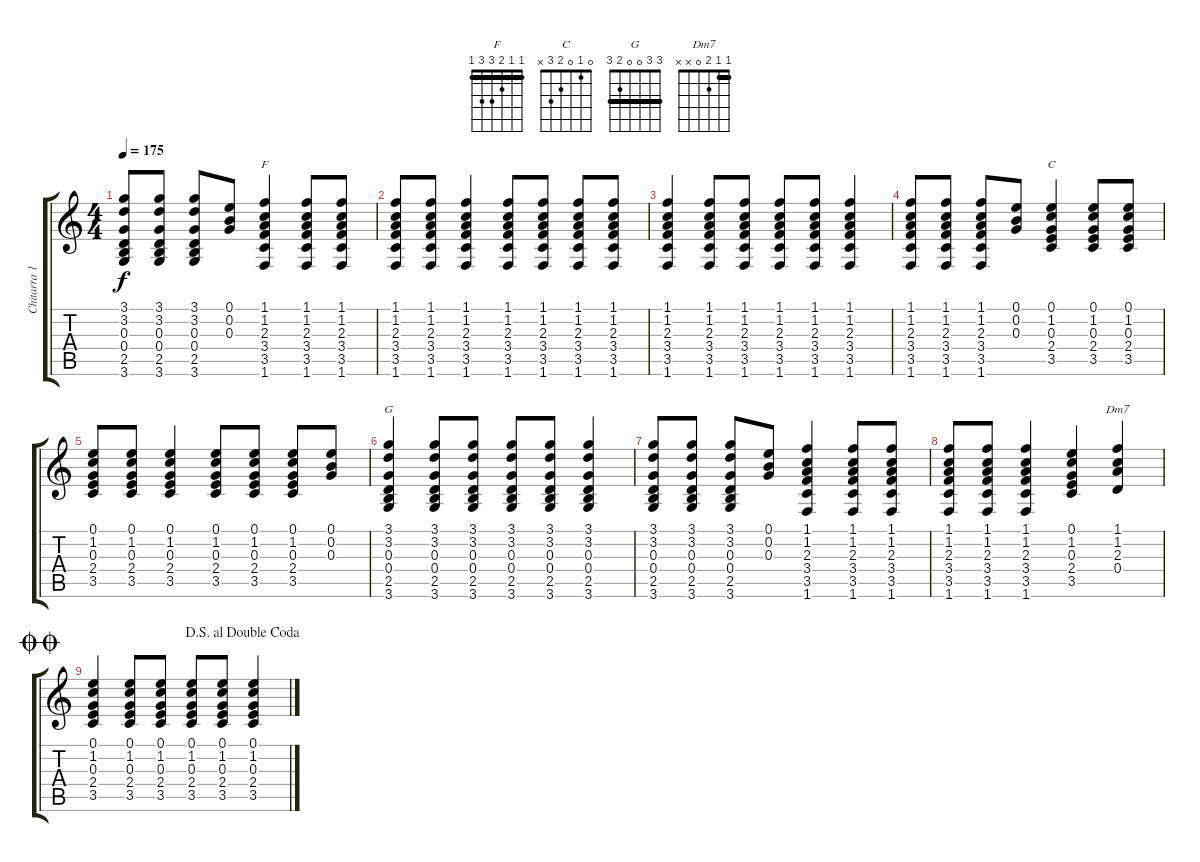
\track ("Chitarra 12 corde" "Chitarra 1") {instrument acousticguitarsteel}
\staff {score tabs}
\tuning (E4 B3 G3 D3 A2 E2) {hide}
\chord ("F" 1 1 2 3 3 1) {barre 1}
\chord ("C" 0 1 0 2 3 x)
\chord ("G" 3 3 0 0 2 3) {barre 3}
\chord ("Dm7" 1 1 2 0 x x) {barre 1}
\ts (4 4)
\tempo 175
\clef g2
\ks c
(3.1 3.2 0.3 0.4 2.5 3.6).8{dy f} (3.1 3.2 0.3 0.4 2.5 3.6).8 (3.1 3.2 0.3 0.4 2.5 3.6).8 (0.1 0.2 0.3).8 (1.1 1.2 2.3 3.4 3.5 1.6).4{ch "F"} (1.1 1.2 2.3 3.4 3.5 1.6).8 (1.1 1.2 2.3 3.4 3.5 1.6).8 |
(1.1 1.2 2.3 3.4 3.5 1.6).8 (1.1 1.2 2.3 3.4 3.5 1.6).8 (1.1 1.2 2.3 3.4 3.5 1.6).4 (1.1 1.2 2.3 3.4 3.5 1.6).8 (1.1 1.2 2.3 3.4 3.5 1.6).8 (1.1 1.2 2.3 3.4 3.5 1.6).8 (1.1 1.2 2.3 3.4 3.5 1.6).8 |
(1.1 1.2 2.3 3.4 3.5 1.6).4 (1.1 1.2 2.3 3.4 3.5 1.6).8 (1.1 1.2 2.3 3.4 3.5 1.6).8 (1.1 1.2 2.3 3.4 3.5 1.6).8 (1.1 1.2 2.3 3.4 3.5 1.6).8 (1.1 1.2 2.3 3.4 3.5 1.6).4 |
(1.1 1.2 2.3 3.4 3.5 1.6).8 (1.1 1.2 2.3 3.4 3.5 1.6).8 (1.1 1.2 2.3 3.4 3.5 1.6).8 (0.1 0.2 0.3).8 (0.1 1.2 0.3 2.4 3.5).4{ch "C"} (0.1 1.2 0.3 2.4 3.5).8 (0.1 1.2 0.3 2.4 3.5).8 |
(0.1 1.2 0.3 2.4 3.5).8 (0.1 1.2 0.3 2.4 3.5).8 (0.1 1.2 0.3 2.4 3.5).4 (0.1 1.2 0.3 2.4 3.5).8 (0.1 1.2 0.3 2.4 3.5).8 (0.1 1.2 0.3 2.4 3.5).8 (0.1 0.2 0.3).8 |
(3.1 3.2 0.3 0.4 2.5 3.6).4{ch "G"} (3.1 3.2 0.3 0.4 2.5 3.6).8 (3.1 3.2 0.3 0.4 2.5 3.6).8 (3.1 3.2 0.3 0.4 2.5 3.6).8 (3.1 3.2 0.3 0.4 2.5 3.6).8 (3.1 3.2 0.3 0.4 2.5 3.6).4 |
(3.1 3.2 0.3 0.4 2.5 3.6).8 (3.1 3.2 0.3 0.4 2.5 3.6).8 (3.1 3.2 0.3 0.4 2.5 3.6).8 (0.1 0.2 0.3).8 (1.1 1.2 2.3 3.4 3.5 1.6).4 (1.1 1.2 2.3 3.4 3.5 1.6).8 (1.1 1.2 2.3 3.4 3.5 1.6).8 |
(1.1 1.2 2.3 3.4 3.5 1.6).8 (1.1 1.2 2.3 3.4 3.5 1.6).8 (1.1 1.2 2.3 3.4 3.5 1.6).4 (0.1 1.2 0.3 2.4 3.5).4 (1.1 1.2 2.3 0.4).4{ch "Dm7"} |
\jump doublecoda
\jump dalsegnoaldoublecoda
(0.1 1.2 0.3 2.4 3.5).4 (0.1 1.2 0.3 2.4 3.5).8 (0.1 1.2 0.3 2.4 3.5).8 (0.1 1.2 0.3 2.4 3.5).8 (0.1 1.2 0.3 2.4 3.5).8 (0.1 1.2 0.3 2.4 3.5).4
